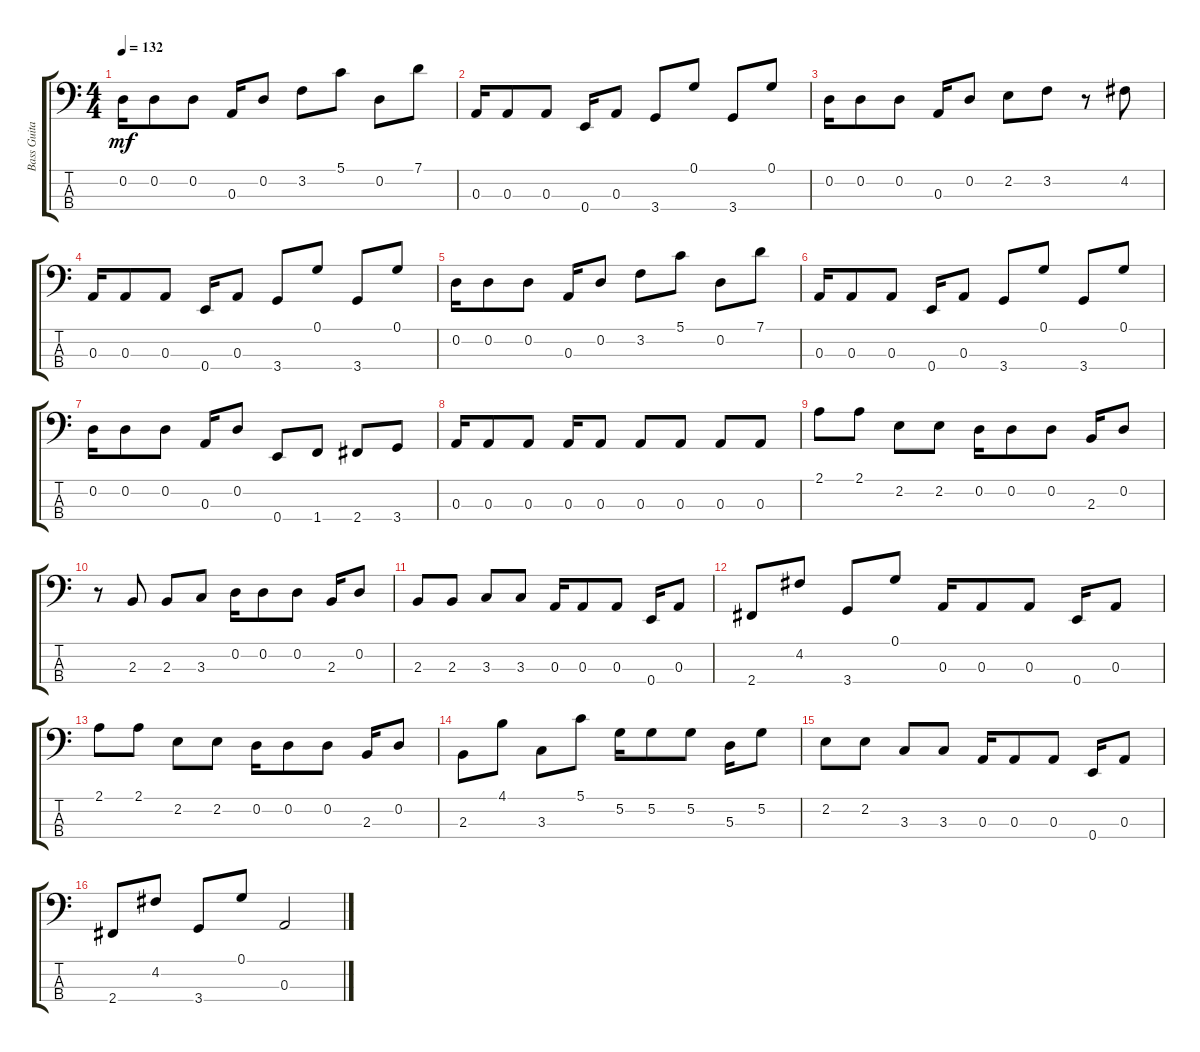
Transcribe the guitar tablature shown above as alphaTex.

\track ("Bass Guitar" "Bass Guita") {instrument electricbassfinger}
\staff {score tabs}
\tuning (G2 D2 A1 E1) {hide}
\ts (4 4)
\tempo 132
\clef f4
\ks c
0.2.16{dy mf} 0.2.8 0.2.8 0.3.16 0.2.8 3.2.8 5.1.8 0.2.8 7.1.8 |
0.3.16 0.3.8 0.3.8 0.4.16 0.3.8 3.4.8 0.1.8 3.4.8 0.1.8 |
0.2.16 0.2.8 0.2.8 0.3.16 0.2.8 2.2.8 3.2.8 r.8 4.2.8 |
0.3.16 0.3.8 0.3.8 0.4.16 0.3.8 3.4.8 0.1.8 3.4.8 0.1.8 |
0.2.16 0.2.8 0.2.8 0.3.16 0.2.8 3.2.8 5.1.8 0.2.8 7.1.8 |
0.3.16 0.3.8 0.3.8 0.4.16 0.3.8 3.4.8 0.1.8 3.4.8 0.1.8 |
0.2.16 0.2.8 0.2.8 0.3.16 0.2.8 0.4.8 1.4.8 2.4.8 3.4.8 |
0.3.16 0.3.8 0.3.8 0.3.16 0.3.8 0.3.8 0.3.8 0.3.8 0.3.8 |
2.1.8 2.1.8 2.2.8 2.2.8 0.2.16 0.2.8 0.2.8 2.3.16 0.2.8 |
r.8 2.3.8 2.3.8 3.3.8 0.2.16 0.2.8 0.2.8 2.3.16 0.2.8 |
2.3.8 2.3.8 3.3.8 3.3.8 0.3.16 0.3.8 0.3.8 0.4.16 0.3.8 |
2.4.8 4.2.8 3.4.8 0.1.8 0.3.16 0.3.8 0.3.8 0.4.16 0.3.8 |
2.1.8 2.1.8 2.2.8 2.2.8 0.2.16 0.2.8 0.2.8 2.3.16 0.2.8 |
2.3.8 4.1.8 3.3.8 5.1.8 5.2.16 5.2.8 5.2.8 5.3.16 5.2.8 |
2.2.8 2.2.8 3.3.8 3.3.8 0.3.16 0.3.8 0.3.8 0.4.16 0.3.8 |
2.4.8 4.2.8 3.4.8 0.1.8 0.3.2
